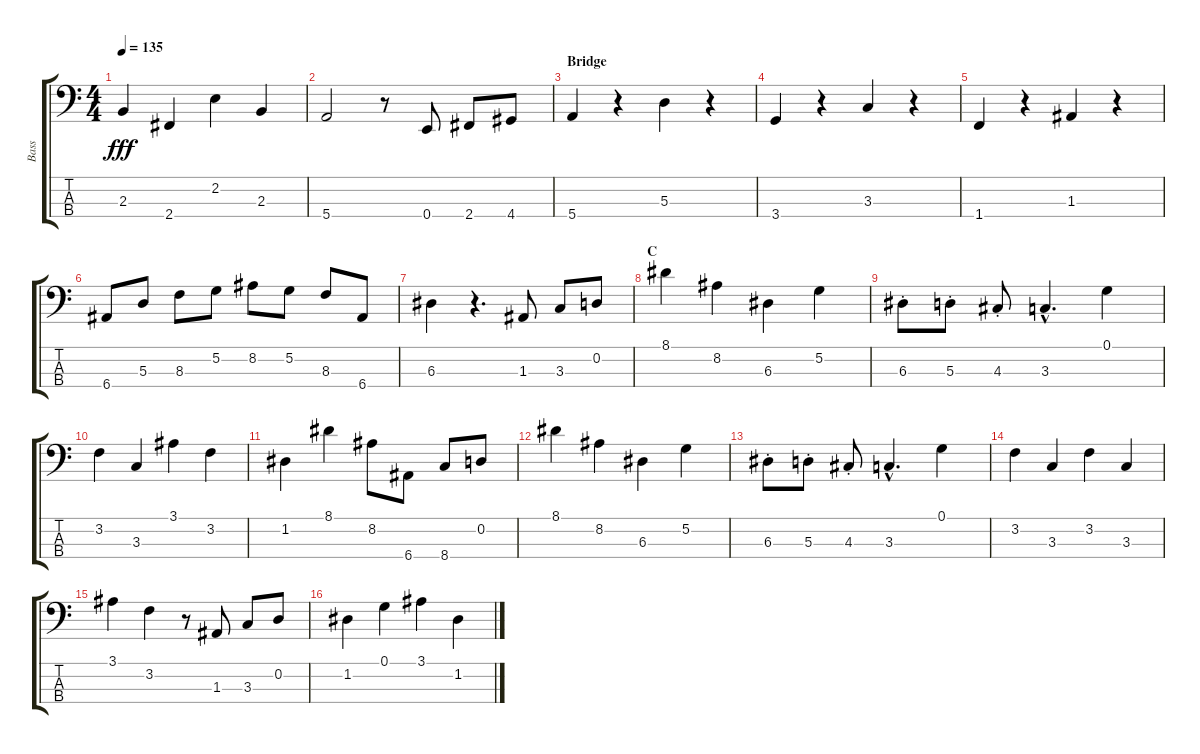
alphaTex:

\track ("Bass" "Bass") {instrument electricguitarmuted}
\staff {score tabs}
\tuning (G2 D2 A1 E1) {hide}
\ts (4 4)
\tempo 135
\clef f4
\ks c
2.3.4{dy fff} 2.4.4 2.2.4 2.3.4 |
5.4.2 r.8 0.4.8 2.4.8 4.4.8 |
\section ("" "Bridge")
5.4.4 r.4 5.3.4 r.4 |
3.4.4 r.4 3.3.4 r.4 |
1.4.4 r.4 1.3.4 r.4 |
6.4.8 5.3.8 8.3.8 5.2.8 8.2.8 5.2.8 8.3.8 6.4.8 |
6.3.4 r.4{d} 1.3.8 3.3.8 0.2.8 |
\section ("" "C")
8.1.4 8.2.4 6.3.4 5.2.4 |
6.3{st}.8 5.3{st}.8 4.3{st}.8 3.3{hac}.4{d} 0.1.4 |
3.2.4 3.3.4 3.1.4 3.2.4 |
1.2.4 8.1.4 8.2.8 6.4.8 8.4.8 0.2.8 |
8.1.4 8.2.4 6.3.4 5.2.4 |
6.3{st}.8 5.3{st}.8 4.3{st}.8 3.3{hac}.4{d} 0.1.4 |
3.2.4 3.3.4 3.2.4 3.3.4 |
3.1.4 3.2.4 r.8 1.3.8 3.3.8 0.2.8 |
1.2.4 0.1.4 3.1.4 1.2.4
